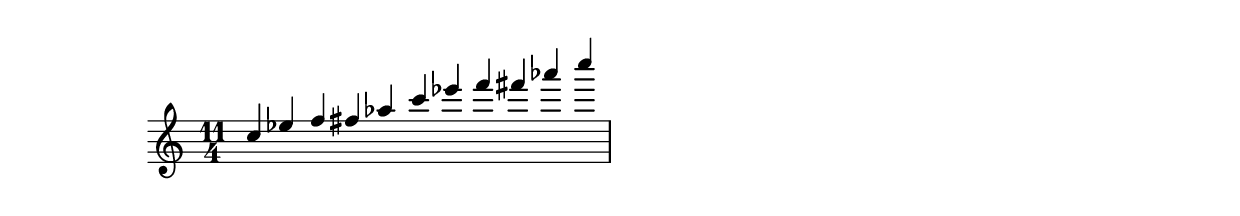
\version "2.18.2" \score { \new Staff << \new Voice { \set midiInstrument = #"piano" \voiceOne
 \key c \major \time 11/4
\override Voice.TextScript.font-size = #-4
 { c'' ees'' f'' fis'' aes'' c''' ees''' f''' fis''' aes''' c''''  } 
 } >> \layout { } \midi { \context { \Staff \remove "Staff_performer" }
\context { \Voice \consists "Staff_performer" } \tempo 2 = 60 } }
\paper{oddHeaderMarkup = ##f oddFooterMarkup = ##f}
